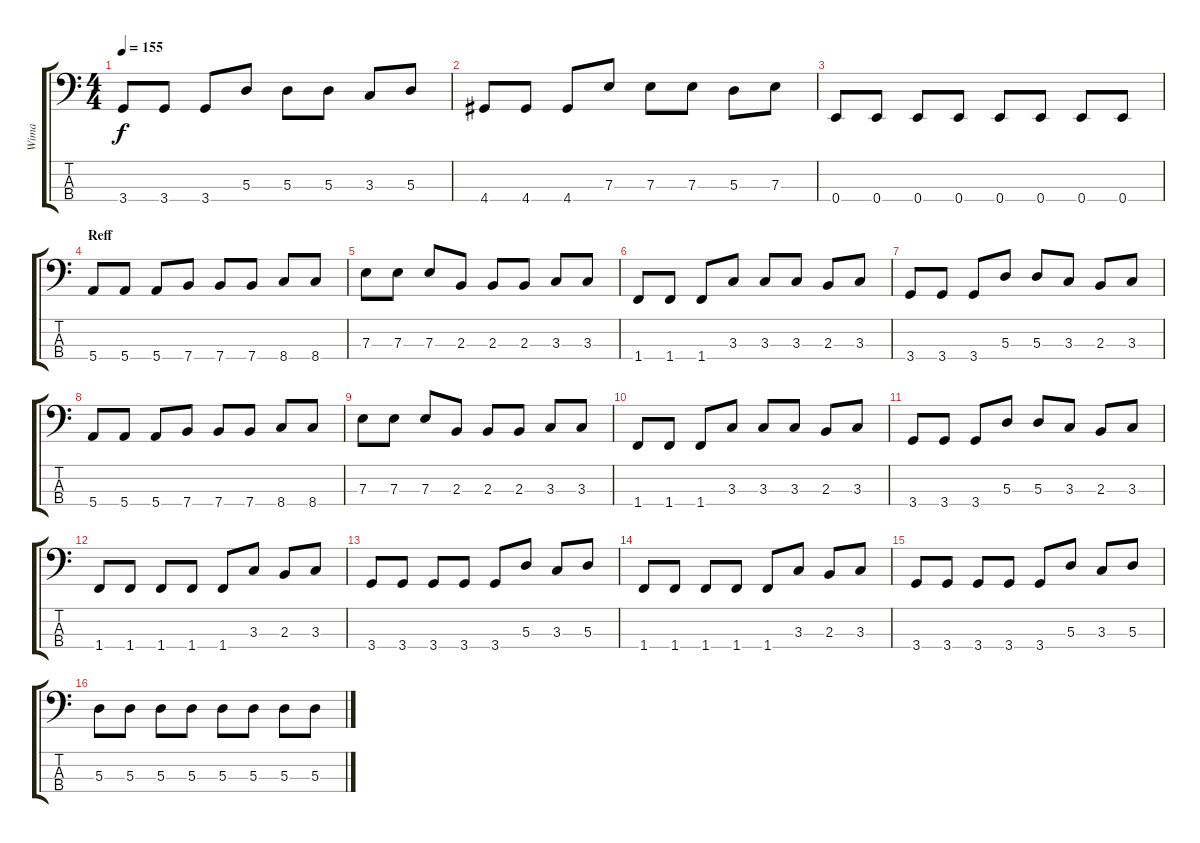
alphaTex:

\track ("Wima" "Wima") {instrument electricbassfinger}
\staff {score tabs}
\tuning (G2 D2 A1 E1) {hide}
\ts (4 4)
\tempo 155
\clef f4
\ks c
3.4.8{dy f} 3.4.8 3.4.8 5.3.8 5.3.8 5.3.8 3.3.8 5.3.8 |
4.4.8 4.4.8 4.4.8 7.3.8 7.3.8 7.3.8 5.3.8 7.3.8 |
0.4.8 0.4.8 0.4.8 0.4.8 0.4.8 0.4.8 0.4.8 0.4.8 |
\section ("" "Reff")
5.4.8 5.4.8 5.4.8 7.4.8 7.4.8 7.4.8 8.4.8 8.4.8 |
7.3.8 7.3.8 7.3.8 2.3.8 2.3.8 2.3.8 3.3.8 3.3.8 |
1.4.8 1.4.8 1.4.8 3.3.8 3.3.8 3.3.8 2.3.8 3.3.8 |
3.4.8 3.4.8 3.4.8 5.3.8 5.3.8 3.3.8 2.3.8 3.3.8 |
5.4.8 5.4.8 5.4.8 7.4.8 7.4.8 7.4.8 8.4.8 8.4.8 |
7.3.8 7.3.8 7.3.8 2.3.8 2.3.8 2.3.8 3.3.8 3.3.8 |
1.4.8 1.4.8 1.4.8 3.3.8 3.3.8 3.3.8 2.3.8 3.3.8 |
3.4.8 3.4.8 3.4.8 5.3.8 5.3.8 3.3.8 2.3.8 3.3.8 |
1.4.8 1.4.8 1.4.8 1.4.8 1.4.8 3.3.8 2.3.8 3.3.8 |
3.4.8 3.4.8 3.4.8 3.4.8 3.4.8 5.3.8 3.3.8 5.3.8 |
1.4.8 1.4.8 1.4.8 1.4.8 1.4.8 3.3.8 2.3.8 3.3.8 |
3.4.8 3.4.8 3.4.8 3.4.8 3.4.8 5.3.8 3.3.8 5.3.8 |
5.3.8 5.3.8 5.3.8 5.3.8 5.3.8 5.3.8 5.3.8 5.3.8
